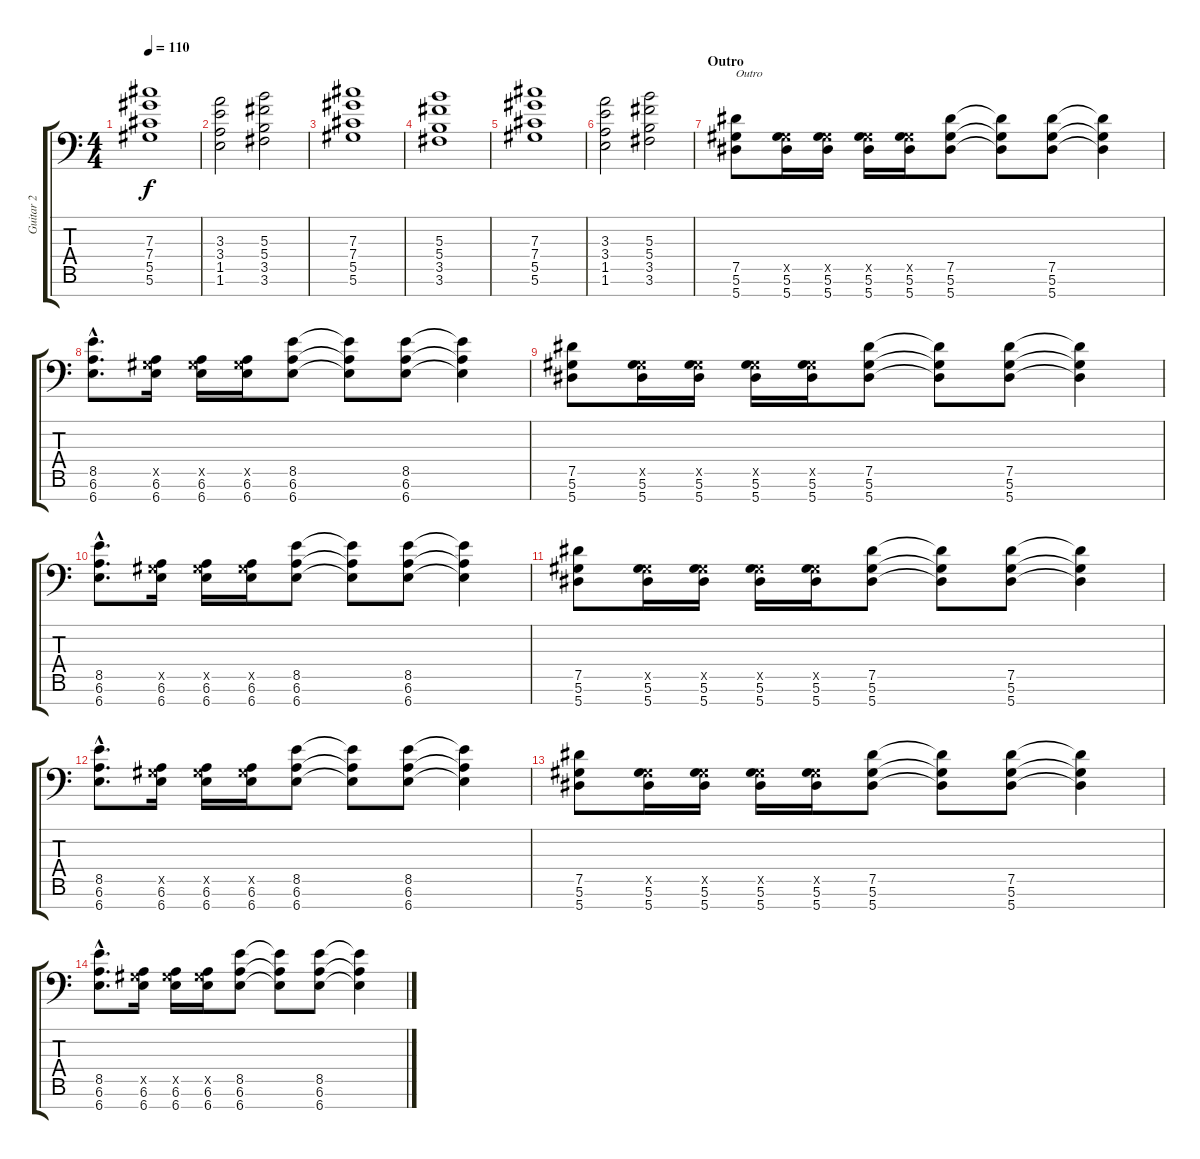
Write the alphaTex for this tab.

\track ("Guitar 2" "Guitar 2") {instrument distortionguitar}
\staff {score tabs}
\tuning (Eb4 Bb3 Gb3 Db3 Ab2 Eb2 Bb1) {hide}
\ts (4 4)
\tempo 110
\clef f4
\ks c
(7.3 7.4 5.5 5.6).1{dy f} |
(3.3 3.4 1.5 1.6).2 (5.3 5.4 3.5 3.6).2 |
(7.3 7.4 5.5 5.6).1 |
(5.3 5.4 3.5 3.6).1 |
(7.3 7.4 5.5 5.6).1 |
(3.3 3.4 1.5 1.6).2 (5.3 5.4 3.5 3.6).2 |
\section ("" "Outro")
(7.5 5.6 5.7).8{txt "Outro"} (0.5{x} 5.6 5.7).16 (0.5{x} 5.6 5.7).16 (0.5{x} 5.6 5.7).16 (0.5{x} 5.6 5.7).16 (7.5 5.6 5.7).8 (7.5{t} 5.6{t} 5.7{t}).8 (7.5 5.6 5.7).8 (7.5{t} 5.6{t} 5.7{t}).4 |
(8.5{hac} 6.6{hac} 6.7{hac}).8{d} (0.5{x} 6.6 6.7).16 (0.5{x} 6.6 6.7).16 (0.5{x} 6.6 6.7).16 (8.5 6.6 6.7).8 (8.5{t} 6.6{t} 6.7{t}).8 (8.5 6.6 6.7).8 (8.5{t} 6.6{t} 6.7{t}).4 |
(7.5 5.6 5.7).8 (0.5{x} 5.6 5.7).16 (0.5{x} 5.6 5.7).16 (0.5{x} 5.6 5.7).16 (0.5{x} 5.6 5.7).16 (7.5 5.6 5.7).8 (7.5{t} 5.6{t} 5.7{t}).8 (7.5 5.6 5.7).8 (7.5{t} 5.6{t} 5.7{t}).4 |
(8.5{hac} 6.6{hac} 6.7{hac}).8{d} (0.5{x} 6.6 6.7).16 (0.5{x} 6.6 6.7).16 (0.5{x} 6.6 6.7).16 (8.5 6.6 6.7).8 (8.5{t} 6.6{t} 6.7{t}).8 (8.5 6.6 6.7).8 (8.5{t} 6.6{t} 6.7{t}).4 |
(7.5 5.6 5.7).8 (0.5{x} 5.6 5.7).16 (0.5{x} 5.6 5.7).16 (0.5{x} 5.6 5.7).16 (0.5{x} 5.6 5.7).16 (7.5 5.6 5.7).8 (7.5{t} 5.6{t} 5.7{t}).8 (7.5 5.6 5.7).8 (7.5{t} 5.6{t} 5.7{t}).4 |
(8.5{hac} 6.6{hac} 6.7{hac}).8{d} (0.5{x} 6.6 6.7).16 (0.5{x} 6.6 6.7).16 (0.5{x} 6.6 6.7).16 (8.5 6.6 6.7).8 (8.5{t} 6.6{t} 6.7{t}).8 (8.5 6.6 6.7).8 (8.5{t} 6.6{t} 6.7{t}).4 |
(7.5 5.6 5.7).8 (0.5{x} 5.6 5.7).16 (0.5{x} 5.6 5.7).16 (0.5{x} 5.6 5.7).16 (0.5{x} 5.6 5.7).16 (7.5 5.6 5.7).8 (7.5{t} 5.6{t} 5.7{t}).8 (7.5 5.6 5.7).8 (7.5{t} 5.6{t} 5.7{t}).4 |
(8.5{hac} 6.6{hac} 6.7{hac}).8{d} (0.5{x} 6.6 6.7).16 (0.5{x} 6.6 6.7).16 (0.5{x} 6.6 6.7).16 (8.5 6.6 6.7).8 (8.5{t} 6.6{t} 6.7{t}).8 (8.5 6.6 6.7).8 (8.5{t} 6.6{t} 6.7{t}).4
